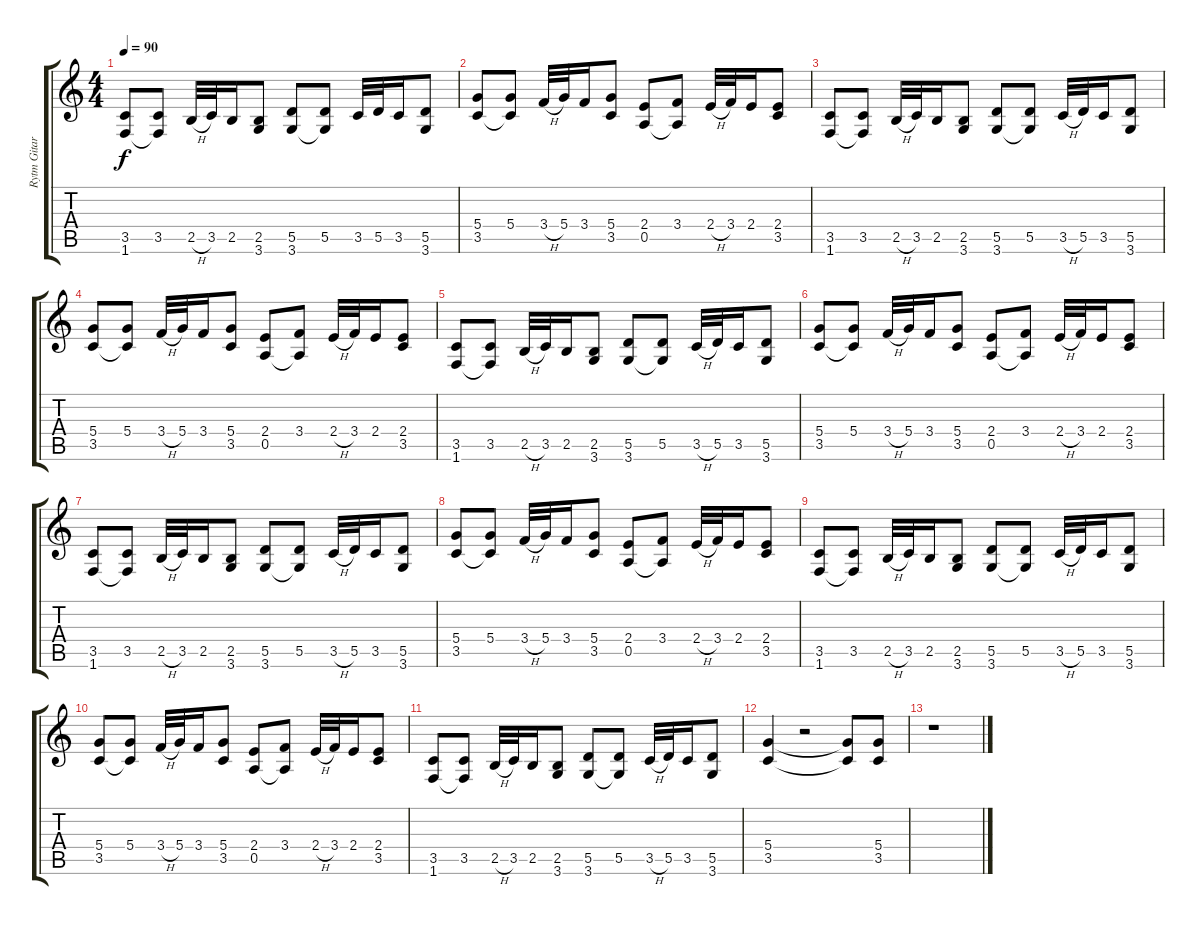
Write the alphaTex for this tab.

\track ("Rytm Gitarr" "Rytm Gitar") {instrument acousticguitarnylon}
\staff {score tabs}
\tuning (E4 B3 G3 D3 A2 E2) {hide}
\ts (4 4)
\tempo 90
\clef g2
\ks c
(3.5 1.6).8{dy f} (3.5 1.6{t}).8 2.5{h}.32 3.5.32 2.5.16 (2.5 3.6).8 (5.5 3.6).8 (5.5 3.6{t}).8 3.5.32 5.5.32 3.5.16 (5.5 3.6).8 |
(5.4 3.5).8{instrument distortionguitar} (5.4 3.5{t}).8 3.4{h}.32 5.4.32 3.4.16 (5.4 3.5).8 (2.4 0.5).8 (3.4 0.5{t}).8 2.4{h}.32 3.4.32 2.4.16 (2.4 3.5).8 |
(3.5 1.6).8 (3.5 1.6{t}).8 2.5{h}.32 3.5.32 2.5.16 (2.5 3.6).8 (5.5 3.6).8 (5.5 3.6{t}).8 3.5{h}.32 5.5.32 3.5.16 (5.5 3.6).8 |
(5.4 3.5).8{instrument distortionguitar} (5.4 3.5{t}).8 3.4{h}.32 5.4.32 3.4.16 (5.4 3.5).8 (2.4 0.5).8 (3.4 0.5{t}).8 2.4{h}.32 3.4.32 2.4.16 (2.4 3.5).8 |
(3.5 1.6).8 (3.5 1.6{t}).8 2.5{h}.32 3.5.32 2.5.16 (2.5 3.6).8 (5.5 3.6).8 (5.5 3.6{t}).8 3.5{h}.32 5.5.32 3.5.16 (5.5 3.6).8 |
(5.4 3.5).8{instrument distortionguitar} (5.4 3.5{t}).8 3.4{h}.32 5.4.32 3.4.16 (5.4 3.5).8 (2.4 0.5).8 (3.4 0.5{t}).8 2.4{h}.32 3.4.32 2.4.16 (2.4 3.5).8 |
(3.5 1.6).8 (3.5 1.6{t}).8 2.5{h}.32 3.5.32 2.5.16 (2.5 3.6).8 (5.5 3.6).8 (5.5 3.6{t}).8 3.5{h}.32 5.5.32 3.5.16 (5.5 3.6).8 |
(5.4 3.5).8{instrument distortionguitar} (5.4 3.5{t}).8 3.4{h}.32 5.4.32 3.4.16 (5.4 3.5).8 (2.4 0.5).8 (3.4 0.5{t}).8 2.4{h}.32 3.4.32 2.4.16 (2.4 3.5).8 |
(3.5 1.6).8 (3.5 1.6{t}).8 2.5{h}.32 3.5.32 2.5.16 (2.5 3.6).8 (5.5 3.6).8 (5.5 3.6{t}).8 3.5{h}.32 5.5.32 3.5.16 (5.5 3.6).8 |
(5.4 3.5).8{instrument distortionguitar} (5.4 3.5{t}).8 3.4{h}.32 5.4.32 3.4.16 (5.4 3.5).8 (2.4 0.5).8 (3.4 0.5{t}).8 2.4{h}.32 3.4.32 2.4.16 (2.4 3.5).8 |
(3.5 1.6).8 (3.5 1.6{t}).8 2.5{h}.32 3.5.32 2.5.16 (2.5 3.6).8 (5.5 3.6).8 (5.5 3.6{t}).8 3.5{h}.32 5.5.32 3.5.16 (5.5 3.6).8 |
(5.4 3.5).4 r.2 (5.4{t} 3.5{t}).8 (5.4 3.5).8 |
r.1
